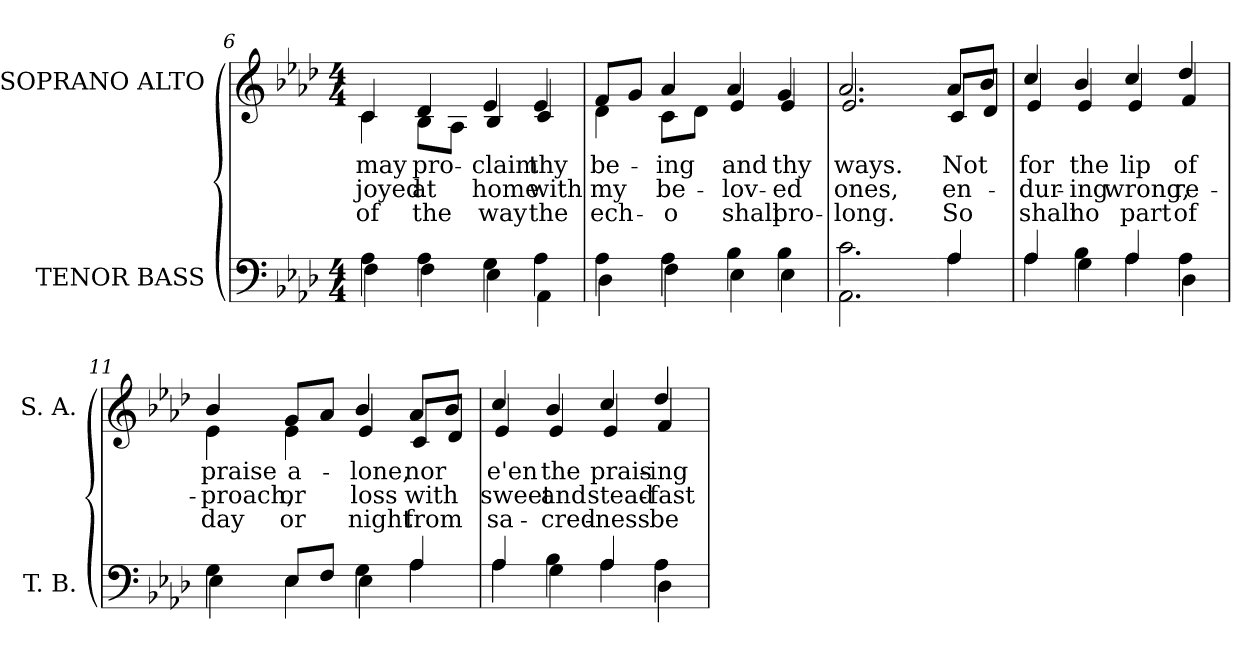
**kern	**kern	**text	**text	**text
*part2	*part1	*part1	*part1	*part1
*staff2	*staff1	*staff1	*staff1	*staff1
*I"TENOR BASS	*I"SOPRANO ALTO	*	*	*
*I'T. B.	*I'S. A.	*	*	*
*clefF4	*clefG2	*	*	*
*k[b-e-a-d-]	*k[b-e-a-d-]	*	*	*
*A-:	*A-:	*	*	*
*M4/4	*M4/4	*	*	*
=6	=6	=6	=6	=6
*^	*	*	*	*
!	!	!	!LO:LY:b:color=#000000	!LO:LY:b:color=#000000	!LO:LY:b:color=#000000
*	*	*^	*	*	*
4A-i\	4Fi\	4ci/	4ci\	may	-joyed	of
!	!	!	!	!LO:LY:b:color=#000000	!LO:LY:b:color=#000000	!LO:LY:b:color=#000000
4A-i\	4Fi\	4d-i/	8B-i\L	pro-	at	the
.	.	.	8A-i\J	.	.	.
!	!	!	!	!LO:LY:b:color=#000000	!LO:LY:b:color=#000000	!LO:LY:b:color=#000000
4Gi\	4E-i\	4e-i/	4B-i/	-claim	home	way
!	!	!	!	!LO:LY:b:color=#000000	!LO:LY:b:color=#000000	!LO:LY:b:color=#000000
4A-i\	4AA-i\	4e-i/	4ci/	thy	with	the
=7	=7	=7	=7	=7	=7	=7
!	!	!	!	!LO:LY:b:color=#000000	!LO:LY:b:color=#000000	!LO:LY:b:color=#000000
4A-i\	4D-i\	8fi/L	4d-i\	be-	my	ech-
.	.	8gi/J	.	.	.	.
!	!	!	!	!LO:LY:b:color=#000000	!LO:LY:b:color=#000000	!LO:LY:b:color=#000000
4A-i\	4Fi\	4a-i/	8ci\L	-ing	be-	-o
.	.	.	8d-i\J	.	.	.
!	!	!	!	!LO:LY:b:color=#000000	!LO:LY:b:color=#000000	!LO:LY:b:color=#000000
4B-i\	4E-i\	4a-i/	4e-i/	and	-lov-	shall
!	!	!	!	!LO:LY:b:color=#000000	!LO:LY:b:color=#000000	!LO:LY:b:color=#000000
4B-i\	4E-i\	4gi/	4e-i/	thy	-ed	pro-
=8	=8	=8	=8	=8	=8	=8
!	!	!	!	!LO:LY:b:color=#000000	!LO:LY:b:color=#000000	!LO:LY:b:color=#000000
2.ci\	2.AA-i\	2.a-i/	2.e-i/	ways.	ones,	-long.
!!LO:LB:g=z	!!
=9-	=9-	=9-	=9-	=9-	=9-	=9-
!	!	!	!	!LO:LY:b:color=#000000	!LO:LY:b:color=#000000	!LO:LY:b:color=#000000
4A-i/	4A-i\	8a-i/L	8ci/L	Not	en-	So
.	.	8b-i/J	8d-i/J	.	.	.
=10	=10	=10	=10	=10	=10	=10
!	!	!	!	!LO:LY:b:color=#000000	!LO:LY:b:color=#000000	!LO:LY:b:color=#000000
4A-i/	4A-i\	4cci/	4e-i/	for	-dur-	shall
!	!	!	!	!LO:LY:b:color=#000000	!LO:LY:b:color=#000000	!LO:LY:b:color=#000000
4B-i\	4Gi\	4b-i/	4e-i/	the	-ing	no
!	!	!	!	!LO:LY:b:color=#000000	!LO:LY:b:color=#000000	!LO:LY:b:color=#000000
4A-i/	4A-i\	4cci/	4e-i/	lip	wrong,	part
!	!	!	!	!LO:LY:b:color=#000000	!LO:LY:b:color=#000000	!LO:LY:b:color=#000000
4A-i\	4D-i\	4dd-i/	4fi/	of	re-	of
=11	=11	=11	=11	=11	=11	=11
!	!	!	!	!LO:LY:b:color=#000000	!LO:LY:b:color=#000000	!LO:LY:b:color=#000000
4Gi\	4E-i\	4b-i/	4e-i\	praise	-proach,	day
!	!	!	!	!LO:LY:b:color=#000000	!LO:LY:b:color=#000000	!LO:LY:b:color=#000000
8E-i/L	4E-i\	8gi/L	4e-i\	a-	or	or
8Fi/J	.	8a-i/J	.	.	.	.
!	!	!	!	!LO:LY:b:color=#000000	!LO:LY:b:color=#000000	!LO:LY:b:color=#000000
4Gi\	4E-i\	4b-i/	4e-i/	-lone,	loss	night
!	!	!	!	!LO:LY:b:color=#000000	!LO:LY:b:color=#000000	!LO:LY:b:color=#000000
4A-i/	4A-i\	8a-i/L	8ci/L	nor	with	from
.	.	8b-i/J	8d-i/J	.	.	.
=12	=12	=12	=12	=12	=12	=12
!	!	!	!	!LO:LY:b:color=#000000	!LO:LY:b:color=#000000	!LO:LY:b:color=#000000
4A-i/	4A-i\	4cci/	4e-i/	e'en	sweet	sa-
!	!	!	!	!LO:LY:b:color=#000000	!LO:LY:b:color=#000000	!LO:LY:b:color=#000000
4B-i\	4Gi\	4b-i/	4e-i/	the	and	-cred-
!	!	!	!	!LO:LY:b:color=#000000	!LO:LY:b:color=#000000	!LO:LY:b:color=#000000
4A-i/	4A-i\	4cci/	4e-i/	prais-	stead-	-ness
!	!	!	!	!LO:LY:b:color=#000000	!LO:LY:b:color=#000000	!LO:LY:b:color=#000000
4A-i\	4D-i\	4dd-i/	4fi/	-ing	-fast	be
*v	*v	*	*	*	*	*
*	*v	*v	*	*	*
=	=	=	=	=
*-	*-	*-	*-	*-
